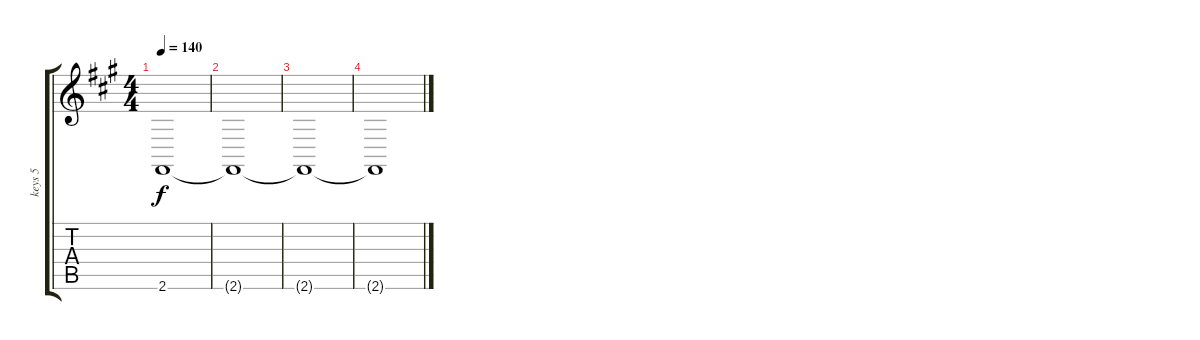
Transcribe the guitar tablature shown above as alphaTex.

\track ("keys 5" "keys 5") {instrument lead2sawtooth}
\staff {score tabs}
\tuning (E4 B3 G3 D3 A2 E2) {hide}
\ts (4 4)
\tempo 140
\clef g2
\ks f#minor
2.6{t}.1{dy f volume 0} |
2.6{t}.1 |
2.6{t}.1 |
2.6{t}.1
